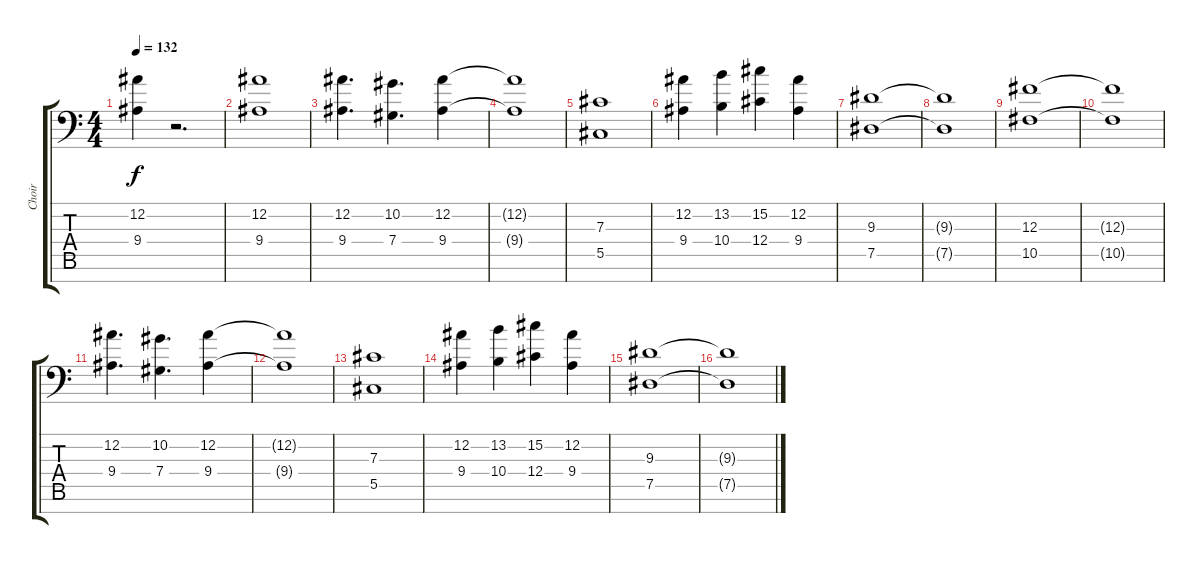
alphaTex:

\track ("Choir" "Choir") {instrument choiraahs}
\staff {score tabs}
\tuning (Eb4 Bb3 Gb3 Db3 Ab2 Eb2 Bb1) {hide}
\ts (4 4)
\tempo 132
\clef f4
\ks c
(12.2 9.4).4{dy f} r.2{d} |
(12.2 9.4).1 |
(12.2 9.4).4{d} (10.2 7.4).4{d} (12.2 9.4).4 |
(12.2{t} 9.4{t}).1 |
(7.3 5.5).1 |
(12.2 9.4).4 (13.2 10.4).4 (15.2 12.4).4 (12.2 9.4).4 |
(9.3 7.5).1 |
(9.3{t} 7.5{t}).1 |
(12.3 10.5).1 |
(12.3{t} 10.5{t}).1 |
(12.2 9.4).4{d} (10.2 7.4).4{d} (12.2 9.4).4 |
(12.2{t} 9.4{t}).1 |
(7.3 5.5).1 |
(12.2 9.4).4 (13.2 10.4).4 (15.2 12.4).4 (12.2 9.4).4 |
(9.3 7.5).1 |
(9.3{t} 7.5{t}).1
